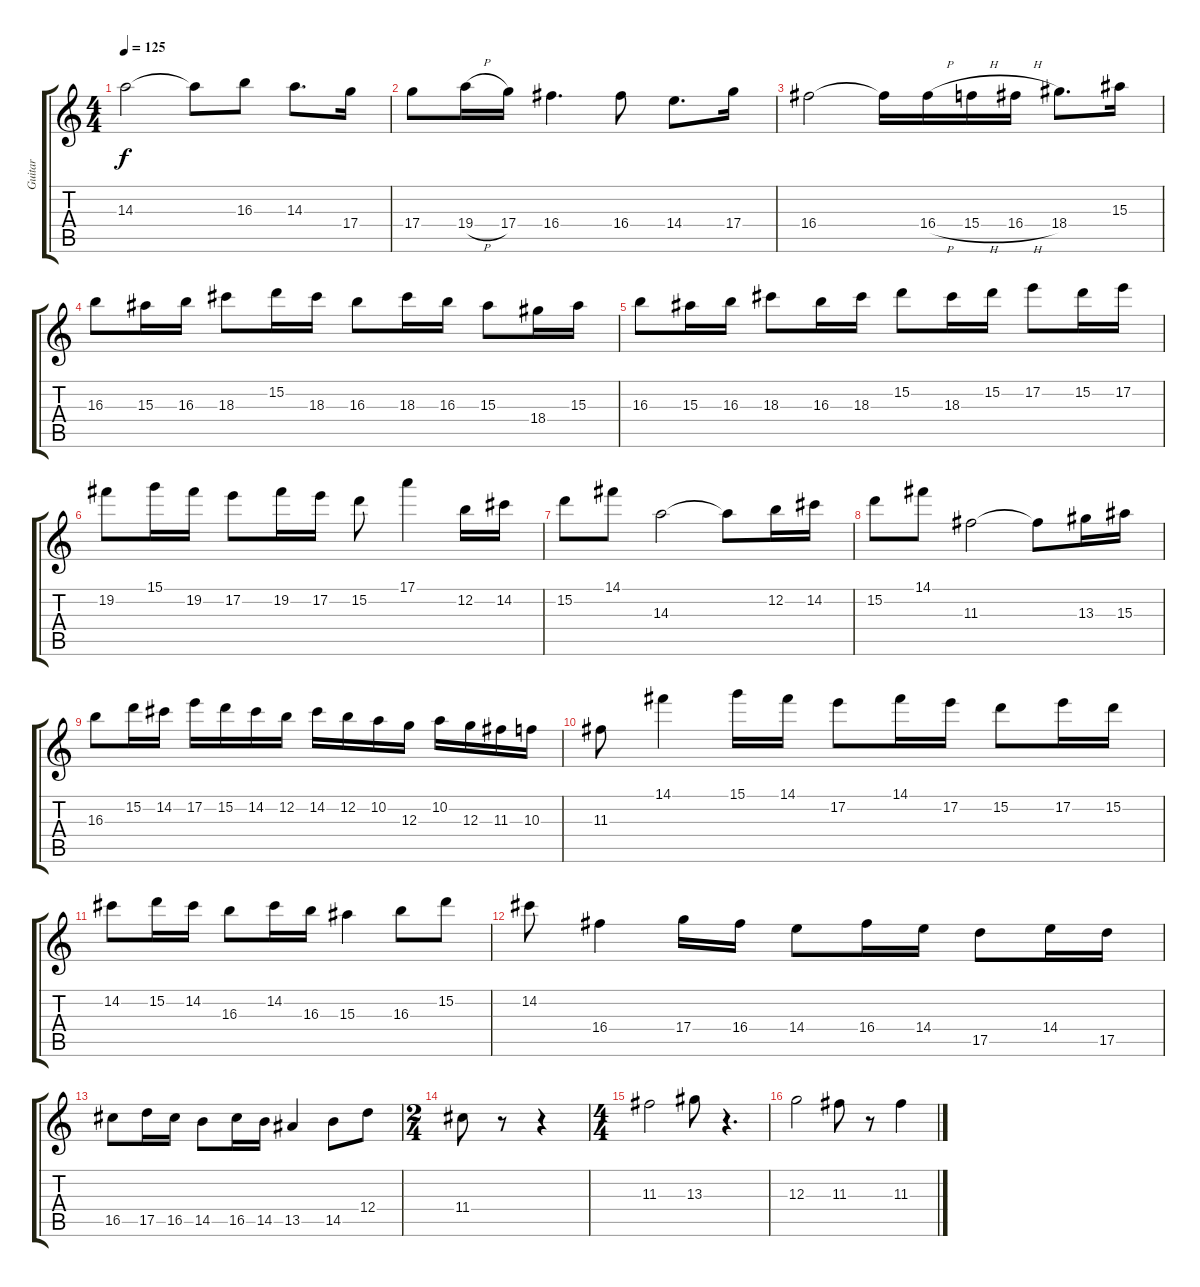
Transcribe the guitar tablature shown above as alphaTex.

\track ("Guitar" "Guitar") {instrument overdrivenguitar}
\staff {score tabs}
\tuning (E4 B3 G3 D3 A2 E2) {hide}
\ts (4 4)
\tempo 125
\clef g2
\ks c
14.3.2{dy f} 14.3{t}.8 16.3.8 14.3.8{d} 17.4.16 |
17.4.8 19.4{h}.16 17.4.16 16.4.4{d} 16.4.8 14.4.8{d} 17.4.16 |
16.4.2 16.4{t}.16 16.4{h}.16 15.4{h}.16 16.4{h}.16 18.4.8{d} 15.3.16 |
16.3.8 15.3.16 16.3.16 18.3.8 15.2.16 18.3.16 16.3.8 18.3.16 16.3.16 15.3.8 18.4.16 15.3.16 |
16.3.8 15.3.16 16.3.16 18.3.8 16.3.16 18.3.16 15.2.8 18.3.16 15.2.16 17.2.8 15.2.16 17.2.16 |
19.2.8 15.1.16 19.2.16 17.2.8 19.2.16 17.2.16 15.2.8 17.1.4 12.2.16 14.2.16 |
15.2.8 14.1.8 14.3.2 14.3{t}.8 12.2.16 14.2.16 |
15.2.8 14.1.8 11.3.2 11.3{t}.8 13.3.16 15.3.16 |
16.3.8 15.2.16 14.2.16 17.2.16 15.2.16 14.2.16 12.2.16 14.2.16 12.2.16 10.2.16 12.3.16 10.2.16 12.3.16 11.3.16 10.3.16 |
11.3.8 14.1.4 15.1.16 14.1.16 17.2.8 14.1.16 17.2.16 15.2.8 17.2.16 15.2.16 |
14.2.8 15.2.16 14.2.16 16.3.8 14.2.16 16.3.16 15.3.4 16.3.8 15.2.8 |
14.2.8 16.4.4 17.4.16 16.4.16 14.4.8 16.4.16 14.4.16 17.5.8 14.4.16 17.5.16 |
16.5.8 17.5.16 16.5.16 14.5.8 16.5.16 14.5.16 13.5.4 14.5.8 12.4.8 |
\ts (2 4)
11.4.8 r.8 r.4 |
\ts (4 4)
11.3.2 13.3.8 r.4{d} |
12.3.2 11.3.8 r.8 11.3.4
